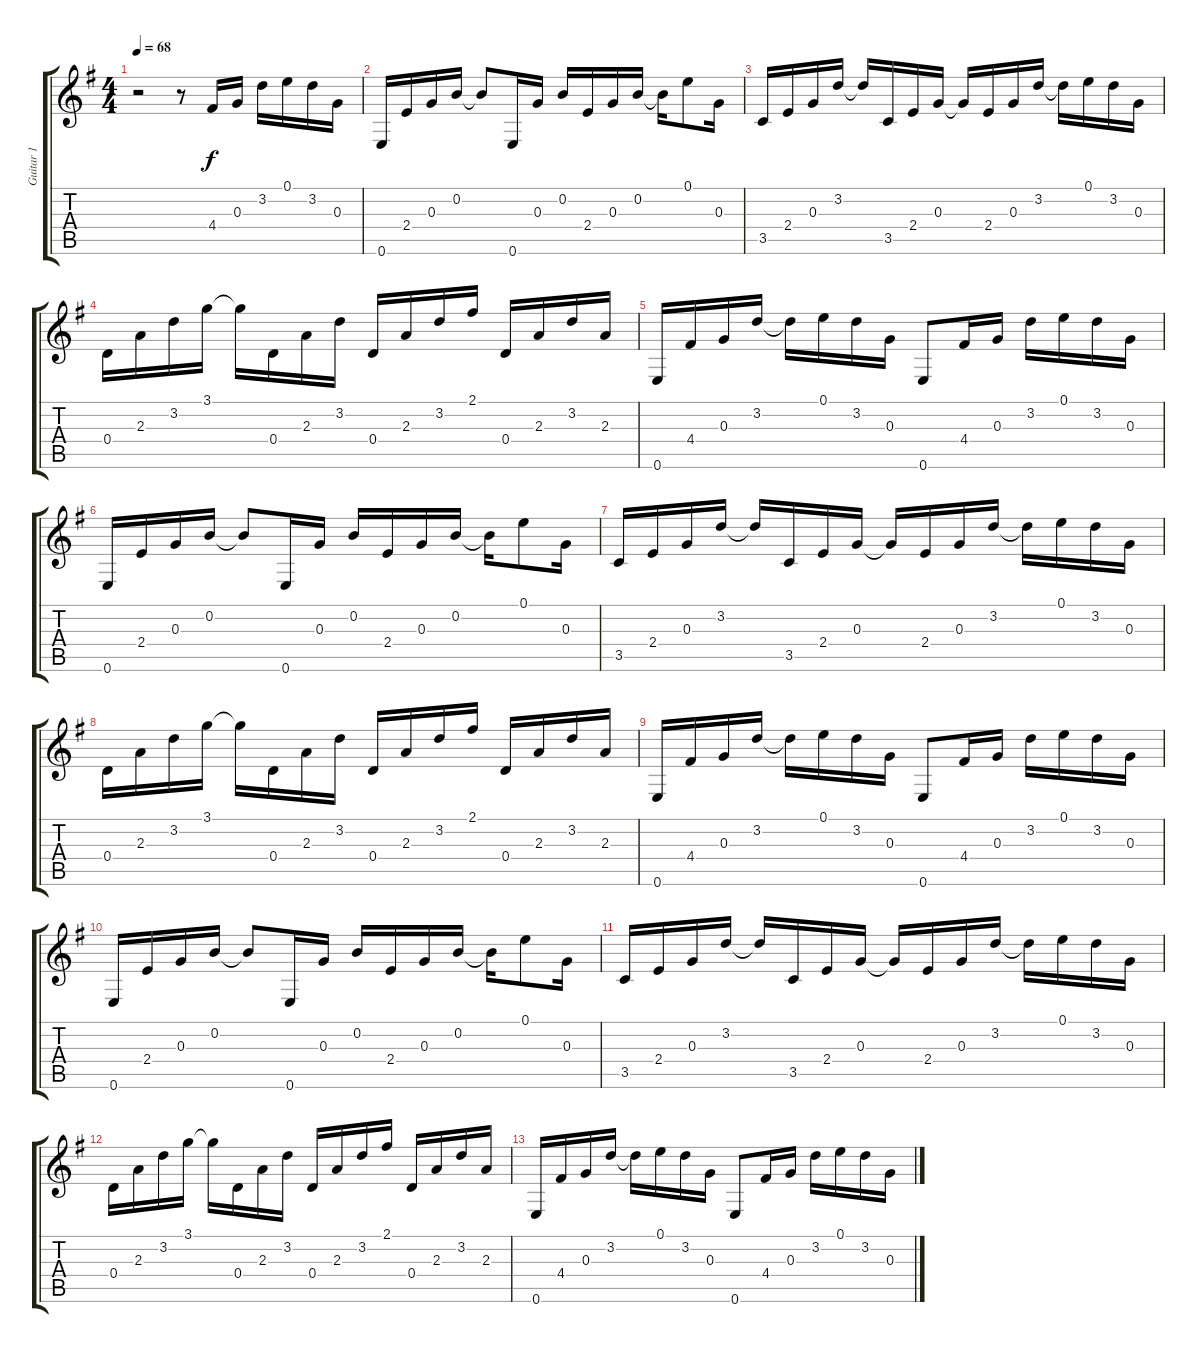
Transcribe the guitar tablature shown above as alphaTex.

\track ("Guitar 1" "Guitar 1") {instrument acousticguitarsteel}
\staff {score tabs}
\tuning (E4 B3 G3 D3 A2 E2) {hide}
\ts (4 4)
\tempo 68
\clef g2
\ks g
r.2{dy f} r.8 4.4.16 0.3.16 3.2.16 0.1.16 3.2.16 0.3.16 |
0.6.16 2.4.16 0.3.16 0.2.16 0.2{t}.8 0.6.16 0.3.16 0.2.16 2.4.16 0.3.16 0.2.16 0.2{t}.16 0.1.8 0.3.16 |
3.5.16 2.4.16 0.3.16 3.2.16 3.2{t}.16 3.5.16 2.4.16 0.3.16 0.3{t}.16 2.4.16 0.3.16 3.2.16 3.2{t}.16 0.1.16 3.2.16 0.3.16 |
0.4.16 2.3.16 3.2.16 3.1.16 3.1{t}.16 0.4.16 2.3.16 3.2.16 0.4.16 2.3.16 3.2.16 2.1.16 0.4.16 2.3.16 3.2.16 2.3.16 |
0.6.16 4.4.16 0.3.16 3.2.16 3.2{t}.16 0.1.16 3.2.16 0.3.16 0.6.8 4.4.16 0.3.16 3.2.16 0.1.16 3.2.16 0.3.16 |
0.6.16 2.4.16 0.3.16 0.2.16 0.2{t}.8 0.6.16 0.3.16 0.2.16 2.4.16 0.3.16 0.2.16 0.2{t}.16 0.1.8 0.3.16 |
3.5.16 2.4.16 0.3.16 3.2.16 3.2{t}.16 3.5.16 2.4.16 0.3.16 0.3{t}.16 2.4.16 0.3.16 3.2.16 3.2{t}.16 0.1.16 3.2.16 0.3.16 |
0.4.16 2.3.16 3.2.16 3.1.16 3.1{t}.16 0.4.16 2.3.16 3.2.16 0.4.16 2.3.16 3.2.16 2.1.16 0.4.16 2.3.16 3.2.16 2.3.16 |
0.6.16 4.4.16 0.3.16 3.2.16 3.2{t}.16 0.1.16 3.2.16 0.3.16 0.6.8 4.4.16 0.3.16 3.2.16 0.1.16 3.2.16 0.3.16 |
0.6.16 2.4.16 0.3.16 0.2.16 0.2{t}.8 0.6.16 0.3.16 0.2.16 2.4.16 0.3.16 0.2.16 0.2{t}.16 0.1.8 0.3.16 |
3.5.16 2.4.16 0.3.16 3.2.16 3.2{t}.16 3.5.16 2.4.16 0.3.16 0.3{t}.16 2.4.16 0.3.16 3.2.16 3.2{t}.16 0.1.16 3.2.16 0.3.16 |
0.4.16 2.3.16 3.2.16 3.1.16 3.1{t}.16 0.4.16 2.3.16 3.2.16 0.4.16 2.3.16 3.2.16 2.1.16 0.4.16 2.3.16 3.2.16 2.3.16 |
0.6.16{volume 6} 4.4.16 0.3.16 3.2.16 3.2{t}.16{volume 3} 0.1.16 3.2.16 0.3.16 0.6.8{volume 1} 4.4.16 0.3.16 3.2.16 0.1.16 3.2.16 0.3.16
